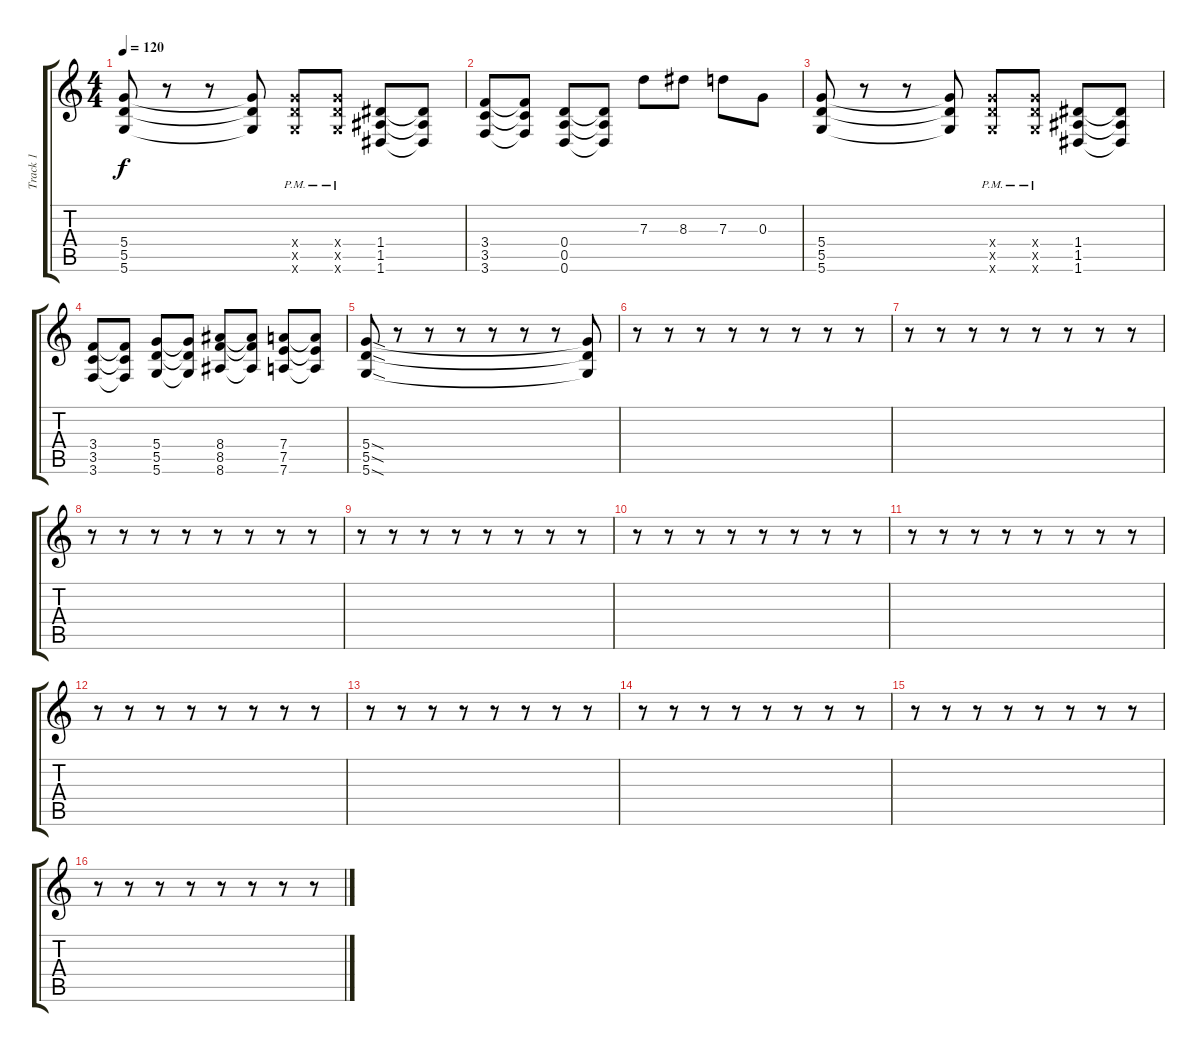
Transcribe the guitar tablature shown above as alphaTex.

\track ("Track 1" "Track 1") {instrument distortionguitar}
\staff {score tabs}
\tuning (E4 B3 G3 D3 A2 D2) {hide}
\ts (4 4)
\tempo 120
\clef g2
\ks c
(5.4 5.5 5.6).8{dy f} r.8 r.8 (5.4{t} 5.5{t} 5.6{t}).8 (5.4{pm x} 5.5{pm x} 5.6{pm x}).8 (5.4{pm x} 5.5{pm x} 5.6{pm x}).8 (1.4 1.5 1.6).8 (1.4{t} 1.5{t} 1.6{t}).8 |
(3.4 3.5 3.6).8 (3.4{t} 3.5{t} 3.6{t}).8 (0.4 0.5 0.6).8 (0.4{t} 0.5{t} 0.6{t}).8 7.3.8 8.3.8 7.3.8 0.3.8 |
(5.4 5.5 5.6).8 r.8 r.8 (5.4{t} 5.5{t} 5.6{t}).8 (5.4{pm x} 5.5{pm x} 5.6{pm x}).8 (5.4{pm x} 5.5{pm x} 5.6{pm x}).8 (1.4 1.5 1.6).8 (1.4{t} 1.5{t} 1.6{t}).8 |
(3.4 3.5 3.6).8 (3.4{t} 3.5{t} 3.6{t}).8 (5.4 5.5 5.6).8 (5.4{t} 5.5{t} 5.6{t}).8 (8.4 8.5 8.6).8 (8.4{t} 8.5{t} 8.6{t}).8 (7.4 7.5 7.6).8 (7.4{t} 7.5{t} 7.6{t}).8 |
(5.4{sod} 5.5{sod} 5.6{sod}).8 r.8 r.8 r.8 r.8 r.8 r.8 (5.4{t} 5.5{t} 5.6{t}).8 |
r.8 r.8 r.8 r.8 r.8 r.8 r.8 r.8 |
r.8 r.8 r.8 r.8 r.8 r.8 r.8 r.8 |
r.8 r.8 r.8 r.8 r.8 r.8 r.8 r.8 |
r.8 r.8 r.8 r.8 r.8 r.8 r.8 r.8 |
r.8 r.8 r.8 r.8 r.8 r.8 r.8 r.8 |
r.8 r.8 r.8 r.8 r.8 r.8 r.8 r.8 |
r.8 r.8 r.8 r.8 r.8 r.8 r.8 r.8 |
r.8 r.8 r.8 r.8 r.8 r.8 r.8 r.8 |
r.8 r.8 r.8 r.8 r.8 r.8 r.8 r.8 |
r.8 r.8 r.8 r.8 r.8 r.8 r.8 r.8 |
r.8 r.8 r.8 r.8 r.8 r.8 r.8 r.8
